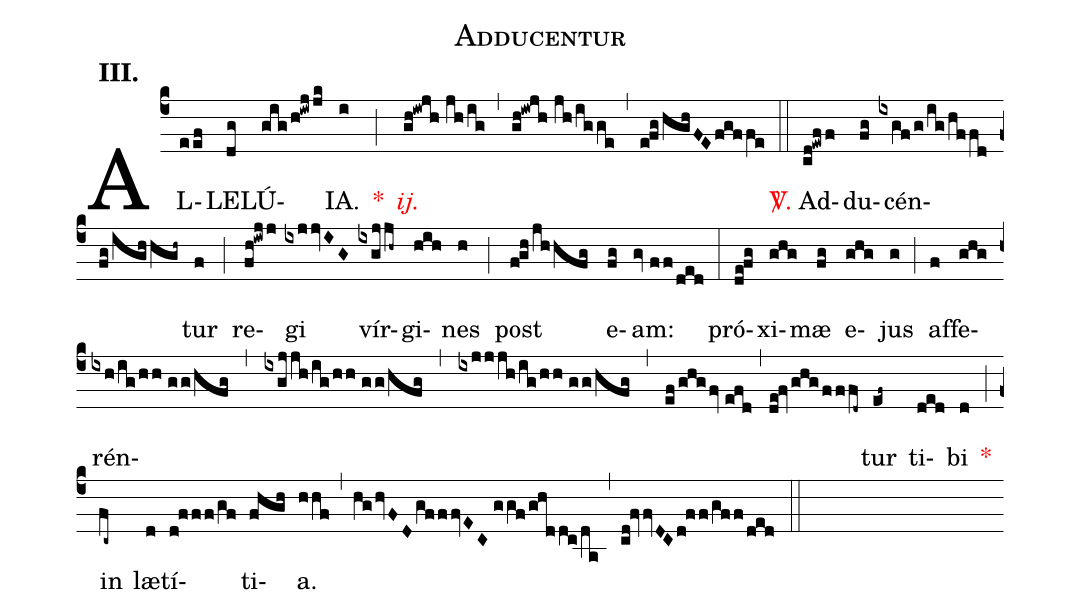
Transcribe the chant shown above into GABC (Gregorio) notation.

name:Adducentur;
mode:III.;
office-part:Alleluia;
%%
(c4) AL(eef)LE(dg)LÚ(gig/h!iwjjk)IA.(i) <v>\red{*}</v>(;) <v>\redit{ij.}</v>(gh!iwjh//jh/ig) (,) (gh!iwjh//jh/igge) (,) (e!fg/hghFE/fgffe) (::) <v>\red{\Vbar.}</v> Ad(cd!ewff)du(fg)cén(ixgf/g/ig/hffd//fg/ighhgh~)tur(f) (;) re(fh!iwjj)gi(ixjjvIG) vír(ixgjjh~)gi(hih)nes(h) (;) post(f!gh/jhhfg) e(fg)am:(gv//ff/ded) (:) pró(de!fg)xi(ghg)mæ(fg) e(ghg)jus(g) (;) af(f)fe(ghg)rén(ixh/ig/hh//gg/hfg,ixgjjh/ig/hh//gg/hfg,ixjjjh/ig/hh//gg/hfg,ef/ghgfv//efd,de!fv/ghg/fffd~)tur(ef~) ti(ded)bi(d) <v>\red{*}</v>(;) in(fc~) læ(d)tí(d!fff/gf)ti(fhgh)a.(hhf) (,) (hghvFD/gfffvEC//ggf/ghddc/da) (,) (cd!fvvDCd!ff/gff/ded) (::)
